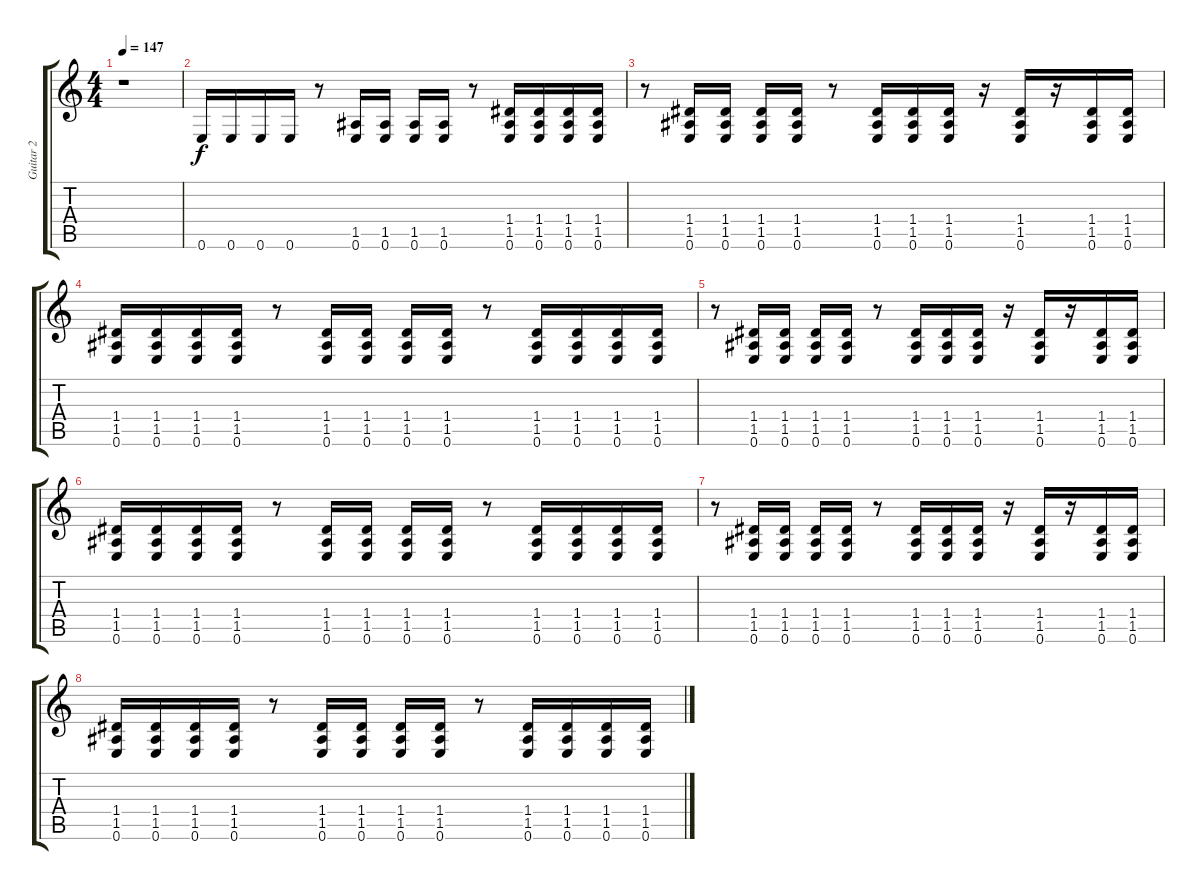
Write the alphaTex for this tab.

\track ("Guitar 2" "Guitar 2") {instrument electricguitarjazz}
\staff {score tabs}
\tuning (E4 B3 G3 D3 A2 E2) {hide}
\ts (4 4)
\tempo 147
\clef g2
\ks c
r.1{dy f} |
0.6.16 0.6.16 0.6.16 0.6.16 r.8 (1.5 0.6).16 (1.5 0.6).16 (1.5 0.6).16 (1.5 0.6).16 r.8 (1.4 1.5 0.6).16 (1.4 1.5 0.6).16 (1.4 1.5 0.6).16 (1.4 1.5 0.6).16 |
r.8 (1.4 1.5 0.6).16 (1.4 1.5 0.6).16 (1.4 1.5 0.6).16 (1.4 1.5 0.6).16 r.8 (1.4 1.5 0.6).16 (1.4 1.5 0.6).16 (1.4 1.5 0.6).16 r.16 (1.4 1.5 0.6).16 r.16 (1.4 1.5 0.6).16 (1.4 1.5 0.6).16 |
(1.4 1.5 0.6).16 (1.4 1.5 0.6).16 (1.4 1.5 0.6).16 (1.4 1.5 0.6).16 r.8 (1.4 1.5 0.6).16 (1.4 1.5 0.6).16 (1.4 1.5 0.6).16 (1.4 1.5 0.6).16 r.8 (1.4 1.5 0.6).16 (1.4 1.5 0.6).16 (1.4 1.5 0.6).16 (1.4 1.5 0.6).16 |
r.8 (1.4 1.5 0.6).16 (1.4 1.5 0.6).16 (1.4 1.5 0.6).16 (1.4 1.5 0.6).16 r.8 (1.4 1.5 0.6).16 (1.4 1.5 0.6).16 (1.4 1.5 0.6).16 r.16 (1.4 1.5 0.6).16 r.16 (1.4 1.5 0.6).16 (1.4 1.5 0.6).16 |
(1.4 1.5 0.6).16 (1.4 1.5 0.6).16 (1.4 1.5 0.6).16 (1.4 1.5 0.6).16 r.8 (1.4 1.5 0.6).16 (1.4 1.5 0.6).16 (1.4 1.5 0.6).16 (1.4 1.5 0.6).16 r.8 (1.4 1.5 0.6).16 (1.4 1.5 0.6).16 (1.4 1.5 0.6).16 (1.4 1.5 0.6).16 |
r.8 (1.4 1.5 0.6).16 (1.4 1.5 0.6).16 (1.4 1.5 0.6).16 (1.4 1.5 0.6).16 r.8 (1.4 1.5 0.6).16 (1.4 1.5 0.6).16 (1.4 1.5 0.6).16 r.16 (1.4 1.5 0.6).16 r.16 (1.4 1.5 0.6).16 (1.4 1.5 0.6).16 |
(1.4 1.5 0.6).16 (1.4 1.5 0.6).16 (1.4 1.5 0.6).16 (1.4 1.5 0.6).16 r.8 (1.4 1.5 0.6).16 (1.4 1.5 0.6).16 (1.4 1.5 0.6).16 (1.4 1.5 0.6).16 r.8 (1.4 1.5 0.6).16 (1.4 1.5 0.6).16 (1.4 1.5 0.6).16 (1.4 1.5 0.6).16
